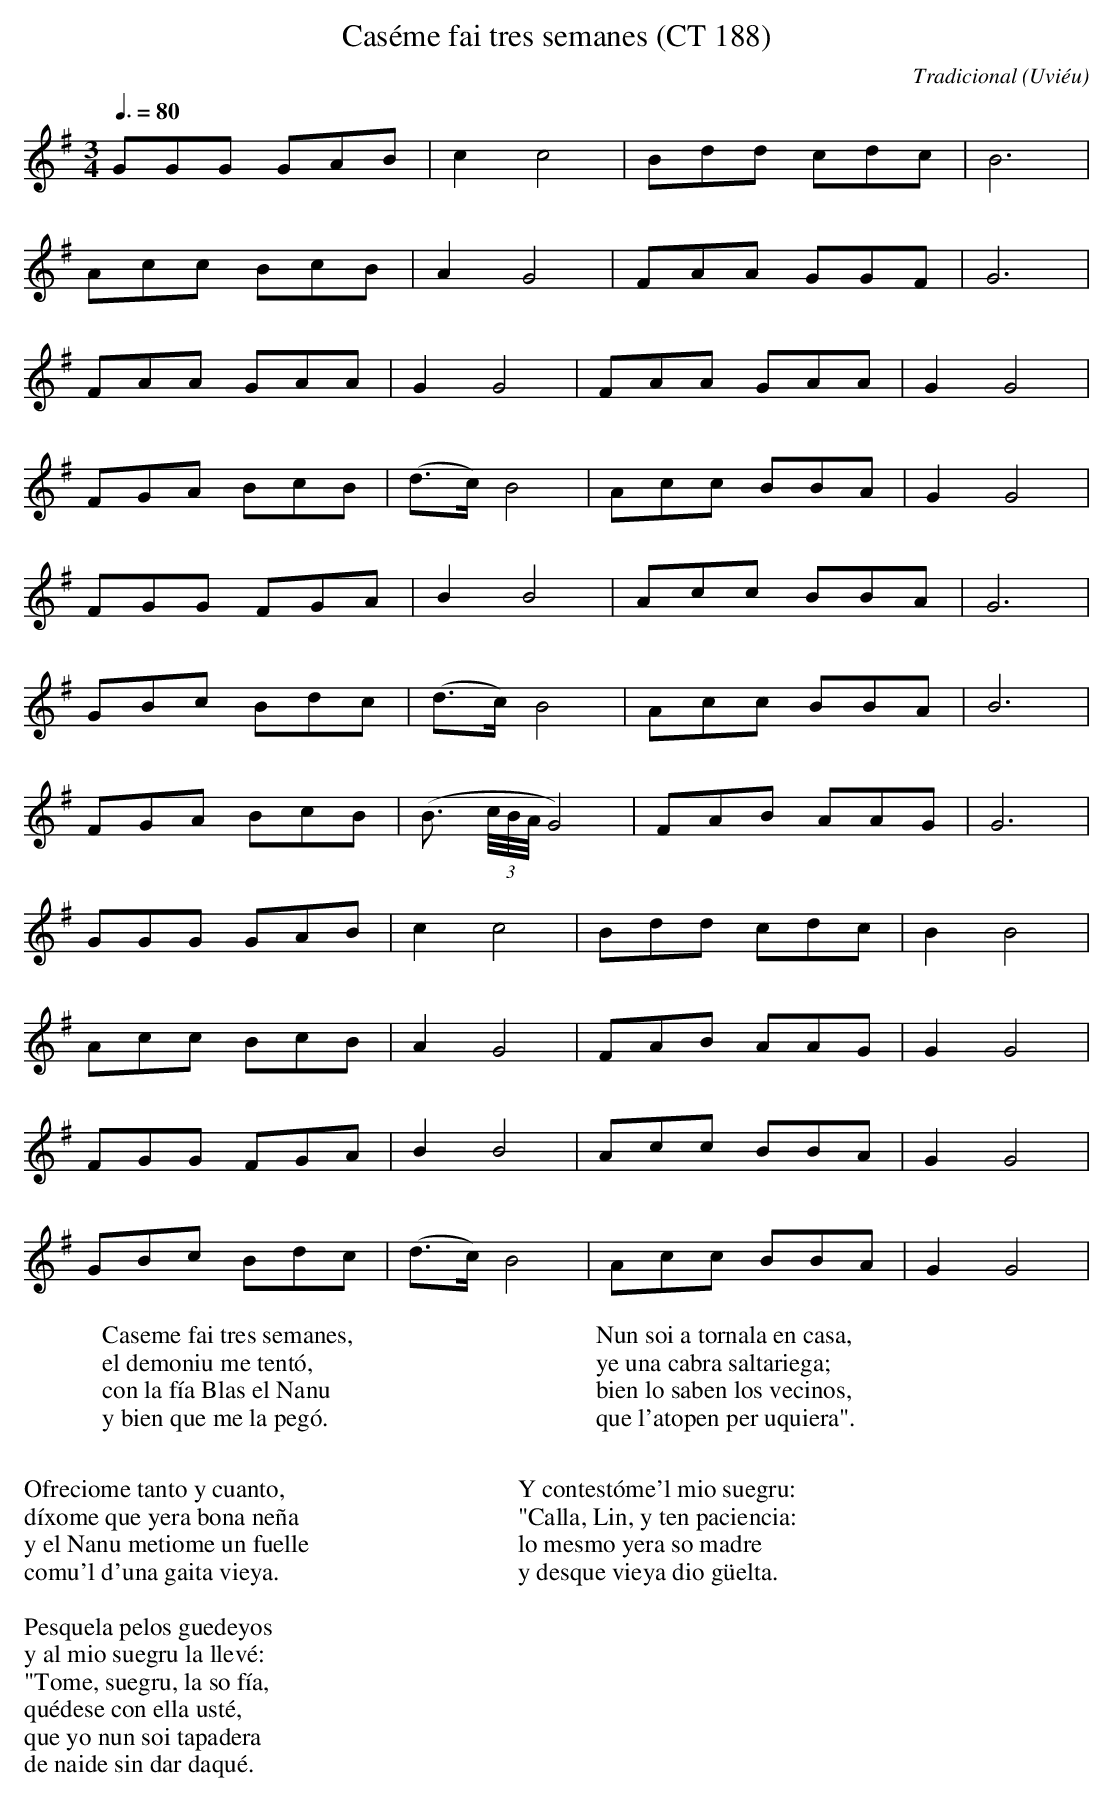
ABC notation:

X:1
T:Caséme fai tres semanes (CT 188)
C:Tradicional
O:Uviéu
M:3/4
L:1/8
Q:3/8=80
K:G
GGG GAB|c2c4|Bdd cdc|B6|
Acc BcB|A2G4|FAA GGF|G6|
FAA GAA|G2G4|FAA GAA|G2G4|
FGA BcB|(d3/2c/2) B4|Acc BBA|G2G4|
FGG FGA|B2B4|Acc BBA|G6|
GBc Bdc|(d3/2c/2) B4|Acc BBA|B6|
FGA BcB|(B3/2 (3c/4B/4A/4 G4)|FAB AAG|G6|
GGG GAB|c2c4|Bdd cdc|B2B4|
Acc BcB|A2G4|FAB AAG|G2G4|
FGG FGA|B2B4|Acc BBA|G2G4|
GBc Bdc|(d3/2c/2) B4|Acc BBA|G2G4|
W:Caseme fai tres semanes,
W:el demoniu me tentó,
W:con la fía Blas el Nanu
W:y bien que me la pegó.
W:
W:Ofreciome tanto y cuanto,
W:díxome que yera bona neña
W:y el Nanu metiome un fuelle
W:comu'l d'una gaita vieya.
W:
W:Pesquela pelos guedeyos
W:y al mio suegru la llevé:
W:"Tome, suegru, la so fía,
W:quédese con ella usté,
W:que yo nun soi tapadera
W:de naide sin dar daqué.
W:
W:Nun soi a tornala en casa,
W:ye una cabra saltariega;
W:bien lo saben los vecinos,
W:que l'atopen per uquiera".
W:
W:Y contestóme'l mio suegru:
W:"Calla, Lin, y ten paciencia:
W:lo mesmo yera so madre
W:y desque vieya dio güelta.
W:
